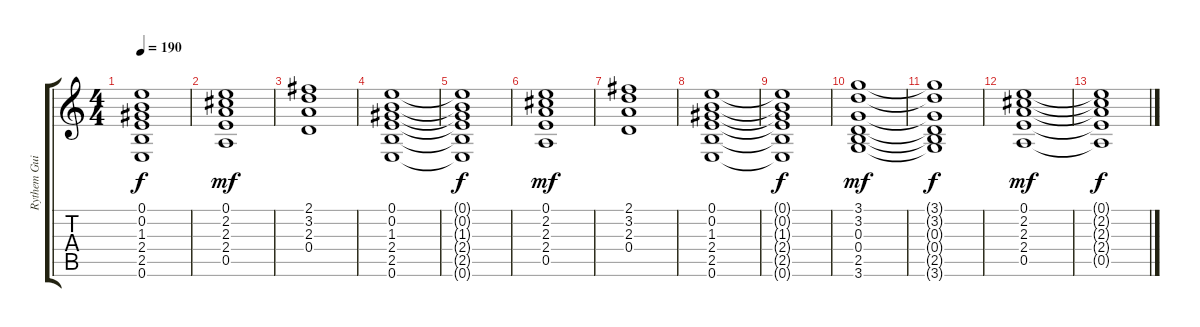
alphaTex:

\track ("Rythem Guitar (Overdub)" "Rythem Gui") {instrument electricguitarclean}
\staff {score tabs}
\tuning (E4 B3 G3 D3 A2 E2) {hide}
\ts (4 4)
\tempo 190
\clef g2
\ks c
(0.1{t} 0.2{t} 1.3{t} 2.4{t} 2.5{t} 0.6{t}).1{dy f} |
(0.1 2.2 2.3 2.4 0.5).1{dy mf} |
(2.1 3.2 2.3 0.4).1 |
(0.1 0.2 1.3 2.4 2.5 0.6).1 |
(0.1{t} 0.2{t} 1.3{t} 2.4{t} 2.5{t} 0.6{t}).1{dy f} |
(0.1 2.2 2.3 2.4 0.5).1{dy mf} |
(2.1 3.2 2.3 0.4).1 |
(0.1 0.2 1.3 2.4 2.5 0.6).1 |
(0.1{t} 0.2{t} 1.3{t} 2.4{t} 2.5{t} 0.6{t}).1{dy f} |
(3.1 3.2 0.3 0.4 2.5 3.6).1{dy mf} |
(3.1{t} 3.2{t} 0.3{t} 0.4{t} 2.5{t} 3.6{t}).1{dy f} |
(0.1 2.2 2.3 2.4 0.5).1{dy mf} |
(0.1{t} 2.2{t} 2.3{t} 2.4{t} 0.5{t}).1{dy f}
